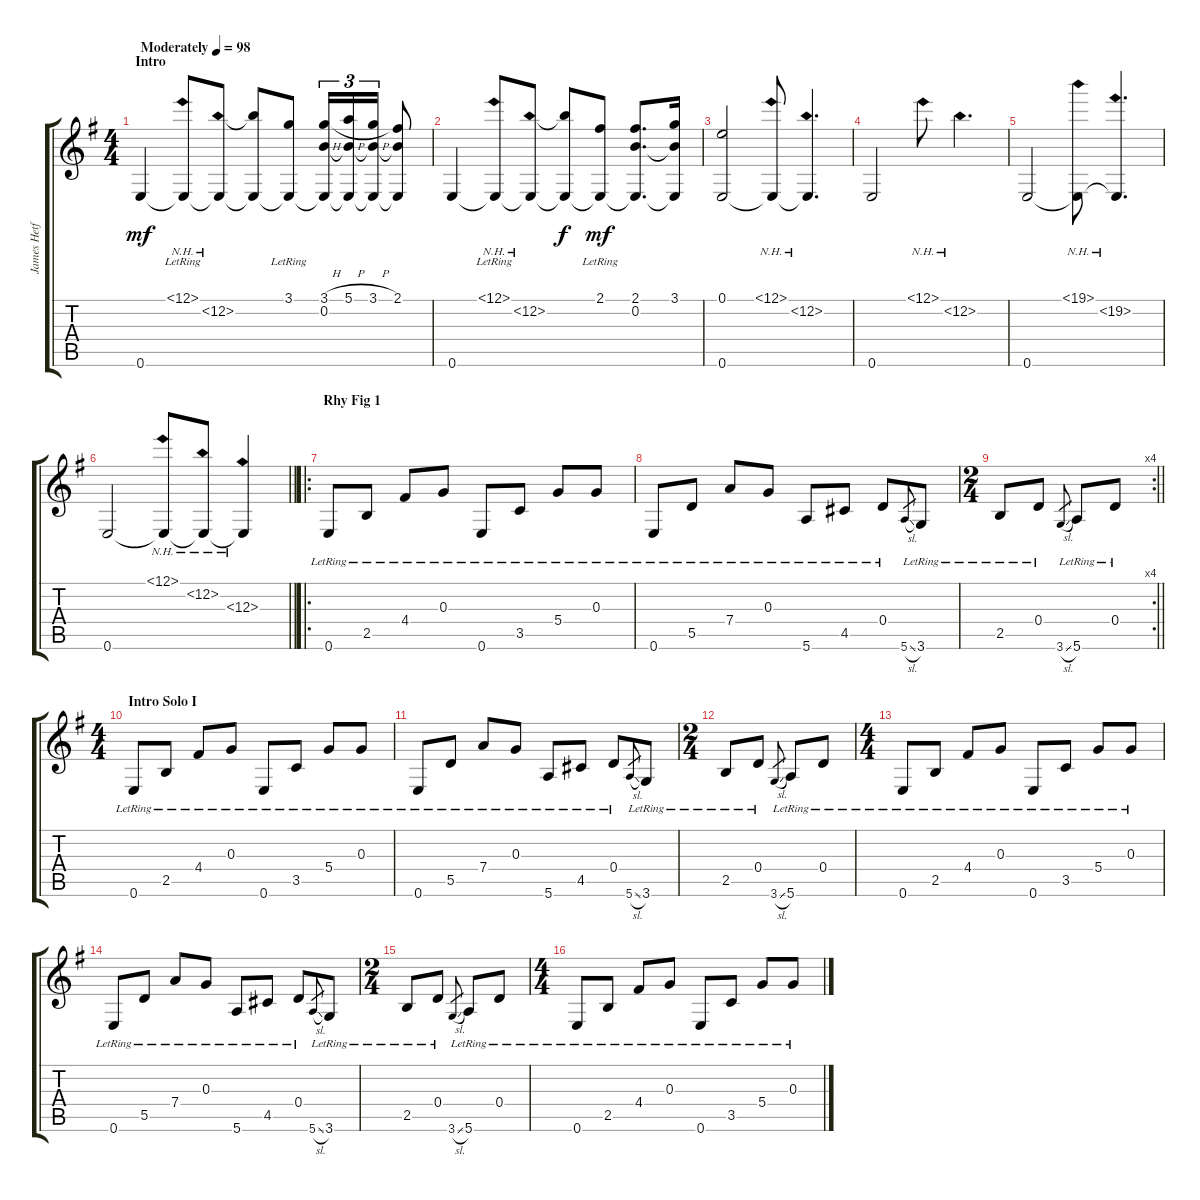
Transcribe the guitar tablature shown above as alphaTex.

\track ("James Hetfield" "James Hetf") {instrument overdrivenguitar}
\staff {score tabs}
\tuning (E4 B3 G3 D3 A2 E2) {hide}
\ts (4 4)
\section ("" "Intro")
\tempo (98 "Moderately")
\clef g2
\ks g
0.6.4{dy mf instrument overdrivenguitar} (12.1{nh lr} 0.6{t}).8 (12.2{nh lr} 0.6{t}).8 (12.2{t} 0.6{t}).8 (3.1{lr} 0.6{t}).8 (3.1{h} 0.2 0.6{t}).16{tu (3 2)} (5.1{h} 0.2{t} 0.6{t}).16{tu (3 2)} (3.1{h} 0.2{t} 0.6{t}).16{tu (3 2)} (2.1 0.2{t} 0.6{t}).8 |
0.6.4 (12.1{nh lr} 0.6{t}).8 (12.2{nh lr} 0.6{t}).8 (12.2{t} 0.6{t}).8{dy f} (2.1{lr} 0.6{t}).8{dy mf} (2.1 0.2 0.6{t}).8{d} (3.1 0.2{t} 0.6{t}).16 |
(0.1 0.6).2 (12.1{nh} 0.6{t}).8 (12.2{nh} 0.6{t}).4{d} |
0.6.2 12.1{nh}.8 12.2{nh}.4{d} |
0.6.2 (19.1{nh} 0.6{t}).8 (19.2{nh} 0.6{t}).4{d} |
\barLineRight lightlight
0.6.2 (12.1{nh} 0.6{t}).8 (12.2{nh} 0.6{t}).8 (12.3{nh} 0.6{t}).4 |
\ro
\section ("" "Rhy Fig 1")
0.6{lr}.8 2.5{lr}.8 4.4{lr}.8 0.3{lr}.8 0.6{lr}.8 3.5{lr}.8 5.4{lr}.8 0.3{lr}.8 |
0.6{lr}.8 5.5{lr}.8 7.4{lr}.8 0.3{lr}.8 5.6{lr}.8 4.5{lr}.8 0.4{lr}.8 5.6{sl}.8{gr} 3.6{lr}.8 |
\rc 4
\ts (2 4)
\barLineRight lightlight
2.5{lr}.8 0.4{lr}.8 3.6{sl}.8{gr} 5.6{lr}.8 0.4{lr}.8 |
\ts (4 4)
\section ("" "Intro Solo I")
0.6{lr}.8 2.5{lr}.8 4.4{lr}.8 0.3{lr}.8 0.6{lr}.8 3.5{lr}.8 5.4{lr}.8 0.3{lr}.8 |
0.6{lr}.8 5.5{lr}.8 7.4{lr}.8 0.3{lr}.8 5.6{lr}.8 4.5{lr}.8 0.4{lr}.8 5.6{sl}.8{gr} 3.6{lr}.8 |
\ts (2 4)
2.5{lr}.8 0.4{lr}.8 3.6{sl}.8{gr} 5.6{lr}.8 0.4{lr}.8 |
\ts (4 4)
0.6{lr}.8 2.5{lr}.8 4.4{lr}.8 0.3{lr}.8 0.6{lr}.8 3.5{lr}.8 5.4{lr}.8 0.3{lr}.8 |
0.6{lr}.8 5.5{lr}.8 7.4{lr}.8 0.3{lr}.8 5.6{lr}.8 4.5{lr}.8 0.4{lr}.8 5.6{sl}.8{gr} 3.6{lr}.8 |
\ts (2 4)
2.5{lr}.8 0.4{lr}.8 3.6{sl}.8{gr} 5.6{lr}.8 0.4{lr}.8 |
\ts (4 4)
0.6{lr}.8 2.5{lr}.8 4.4{lr}.8 0.3{lr}.8 0.6{lr}.8 3.5{lr}.8 5.4{lr}.8 0.3{lr}.8
